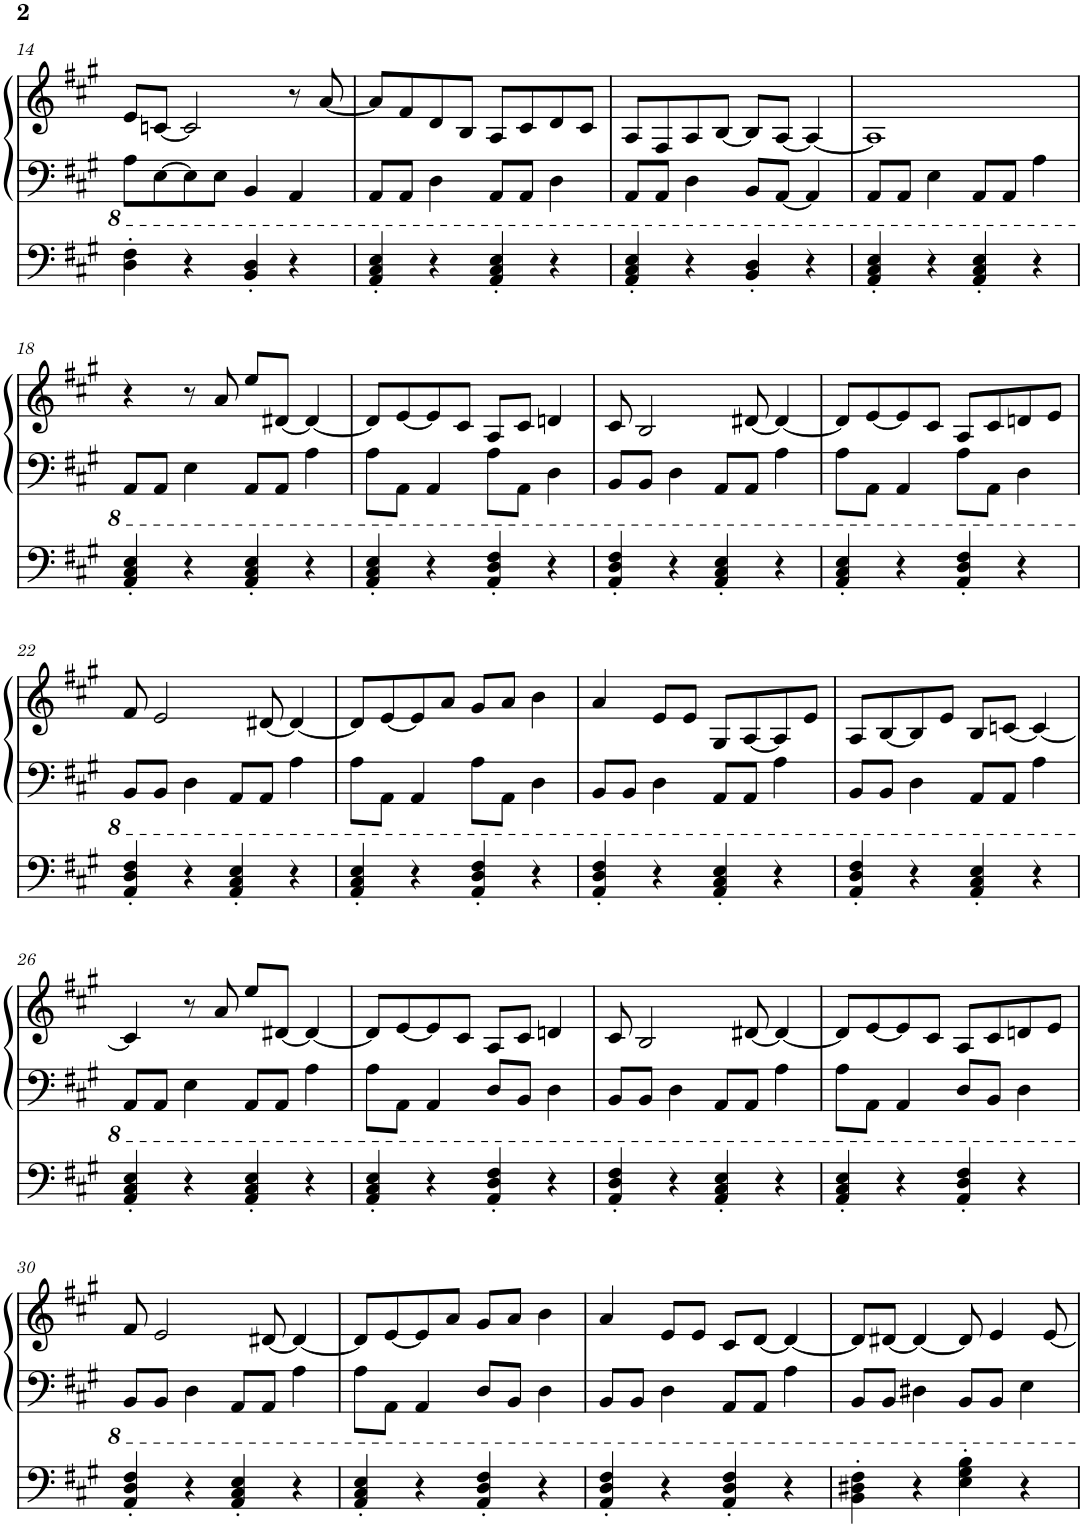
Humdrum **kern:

**kern	**kern	**kern
*part1	*part1	*part1
*staff3	*staff2	*staff1
*I"鋼琴	*	*
!!LO:PB:g=z
*clefF4	*clefF4	*clefG2
*k[f#c#g#]	*k[f#c#g#]	*k[f#c#g#]
*M4/4	*M4/4	*M4/4
=14	=14	=14
4D\' 4F#\'	8AA\L	8e/L
.	[8EE\	[8cn/J
4r	8EE\]	2c/]
.	8EE\J	.
4BB/' 4D/'	4BBB/	.
4r	4AAA/	8r
.	.	[8a/
=15	=15	=15
4AA/' 4C#/' 4E/'	8AAA/L	8a/L]
.	8AAA/J	8f#/
4r	4DD\	8d/
.	.	8B/J
4AA/' 4C#/' 4E/'	8AAA/L	8A/L
.	8AAA/J	8c#/
4r	4DD\	8d/
.	.	8c#/J
=16	=16	=16
4AA/' 4C#/' 4E/'	8AAA/L	8A/L
.	8AAA/J	8F#/
4r	4DD\	8A/
.	.	[8B/J
4BB/' 4D/'	8BBB/L	8B/L]
.	[8AAA/J	[8A/J
4r	4AAA/]	4A/_
=17	=17	=17
4AA/' 4C#/' 4E/'	8AAA/L	1A]
.	8AAA/J	.
4r	4EE\	.
4AA/' 4C#/' 4E/'	8AAA/L	.
.	8AAA/J	.
4r	4AA\	.
!!LO:LB:g=z
=18	=18	=18
4AA/' 4C#/' 4E/'	8AAA/L	4r
.	8AAA/J	.
4r	4EE\	8r
.	.	8a/
4AA/' 4C#/' 4E/'	8AAA/L	8ee/L
.	8AAA/J	[8d#X/J
4r	4AA\	4d#/_
=19	=19	=19
4AA/' 4C#/' 4E/'	8AA\L	8d#/L]
.	8AAA\J	[8e/
4r	4AAA/	8e/]
.	.	8c#/J
4AA/' 4D/' 4F#/'	8AA\L	8A/L
.	8AAA\J	8c#/J
4r	4DD\	4dn/
=20	=20	=20
4AA/' 4D/' 4F#/'	8BBB/L	8c#/
.	8BBB/J	2B/
4r	4DD\	.
4AA/' 4C#/' 4E/'	8AAA/L	.
.	8AAA/J	[8d#X/
4r	4AA\	4d#/_
=21	=21	=21
4AA/' 4C#/' 4E/'	8AA\L	8d#/L]
.	8AAA\J	[8e/
4r	4AAA/	8e/]
.	.	8c#/J
4AA/' 4D/' 4F#/'	8AA\L	8A/L
.	8AAA\J	8c#/
4r	4DD\	8dn/
.	.	8e/J
!!LO:LB:g=z
=22	=22	=22
4AA/' 4D/' 4F#/'	8BBB/L	8f#/
.	8BBB/J	2e/
4r	4DD\	.
4AA/' 4C#/' 4E/'	8AAA/L	.
.	8AAA/J	[8d#X/
4r	4AA\	4d#/_
=23	=23	=23
4AA/' 4C#/' 4E/'	8AA\L	8d#/L]
.	8AAA\J	[8e/
4r	4AAA/	8e/]
.	.	8a/J
4AA/' 4D/' 4F#/'	8AA\L	8g#/L
.	8AAA\J	8a/J
4r	4DD\	4b\
=24	=24	=24
4AA/' 4D/' 4F#/'	8BBB/L	4a/
.	8BBB/J	.
4r	4DD\	8e/L
.	.	8e/J
4AA/' 4C#/' 4E/'	8AAA/L	8G#/L
.	8AAA/J	[8A/
4r	4AA\	8A/]
.	.	8e/J
=25	=25	=25
4AA/' 4D/' 4F#/'	8BBB/L	8A/L
.	8BBB/J	[8B/
4r	4DD\	8B/]
.	.	8e/J
4AA/' 4C#/' 4E/'	8AAA/L	8B/L
.	8AAA/J	[8cn/J
4r	4AA\	4c/_
!!LO:LB:g=z
=26	=26	=26
4AA/' 4C#/' 4E/'	8AAA/L	4c/]
.	8AAA/J	.
4r	4EE\	8r
.	.	8a/
4AA/' 4C#/' 4E/'	8AAA/L	8ee/L
.	8AAA/J	[8d#X/J
4r	4AA\	4d#/_
=27	=27	=27
4AA/' 4C#/' 4E/'	8AA\L	8d#/L]
.	8AAA\J	[8e/
4r	4AAA/	8e/]
.	.	8c#/J
4AA/' 4D/' 4F#/'	8DD/L	8A/L
.	8BBB/J	8c#/J
4r	4DD\	4dn/
=28	=28	=28
4AA/' 4D/' 4F#/'	8BBB/L	8c#/
.	8BBB/J	2B/
4r	4DD\	.
4AA/' 4C#/' 4E/'	8AAA/L	.
.	8AAA/J	[8d#X/
4r	4AA\	4d#/_
=29	=29	=29
4AA/' 4C#/' 4E/'	8AA\L	8d#/L]
.	8AAA\J	[8e/
4r	4AAA/	8e/]
.	.	8c#/J
4AA/' 4D/' 4F#/'	8DD/L	8A/L
.	8BBB/J	8c#/
4r	4DD\	8dn/
.	.	8e/J
!!LO:LB:g=z
=30	=30	=30
4AA/' 4D/' 4F#/'	8BBB/L	8f#/
.	8BBB/J	2e/
4r	4DD\	.
4AA/' 4C#/' 4E/'	8AAA/L	.
.	8AAA/J	[8d#X/
4r	4AA\	4d#/_
=31	=31	=31
4AA/' 4C#/' 4E/'	8AA\L	8d#/L]
.	8AAA\J	[8e/
4r	4AAA/	8e/]
.	.	8a/J
4AA/' 4D/' 4F#/'	8DD/L	8g#/L
.	8BBB/J	8a/J
4r	4DD\	4b\
=32	=32	=32
4AA/' 4D/' 4F#/'	8BBB/L	4a/
.	8BBB/J	.
4r	4DD\	8e/L
.	.	8e/J
4AA/' 4D/' 4F#/'	8AAA/L	8c#/L
.	8AAA/J	[8d/J
4r	4AA\	4d/_
=33	=33	=33
4BB\' 4D#X\' 4F#\'	8BBB/L	8d/L]
.	8BBB/J	[8d#X/J
4r	4DD#X\	4d#/_
4E\' 4G#\' 4B\'	8BBB/L	8d#/]
.	8BBB/J	4e/
4r	4EE\	.
.	.	[8e/
=	=	=
*-	*-	*-
